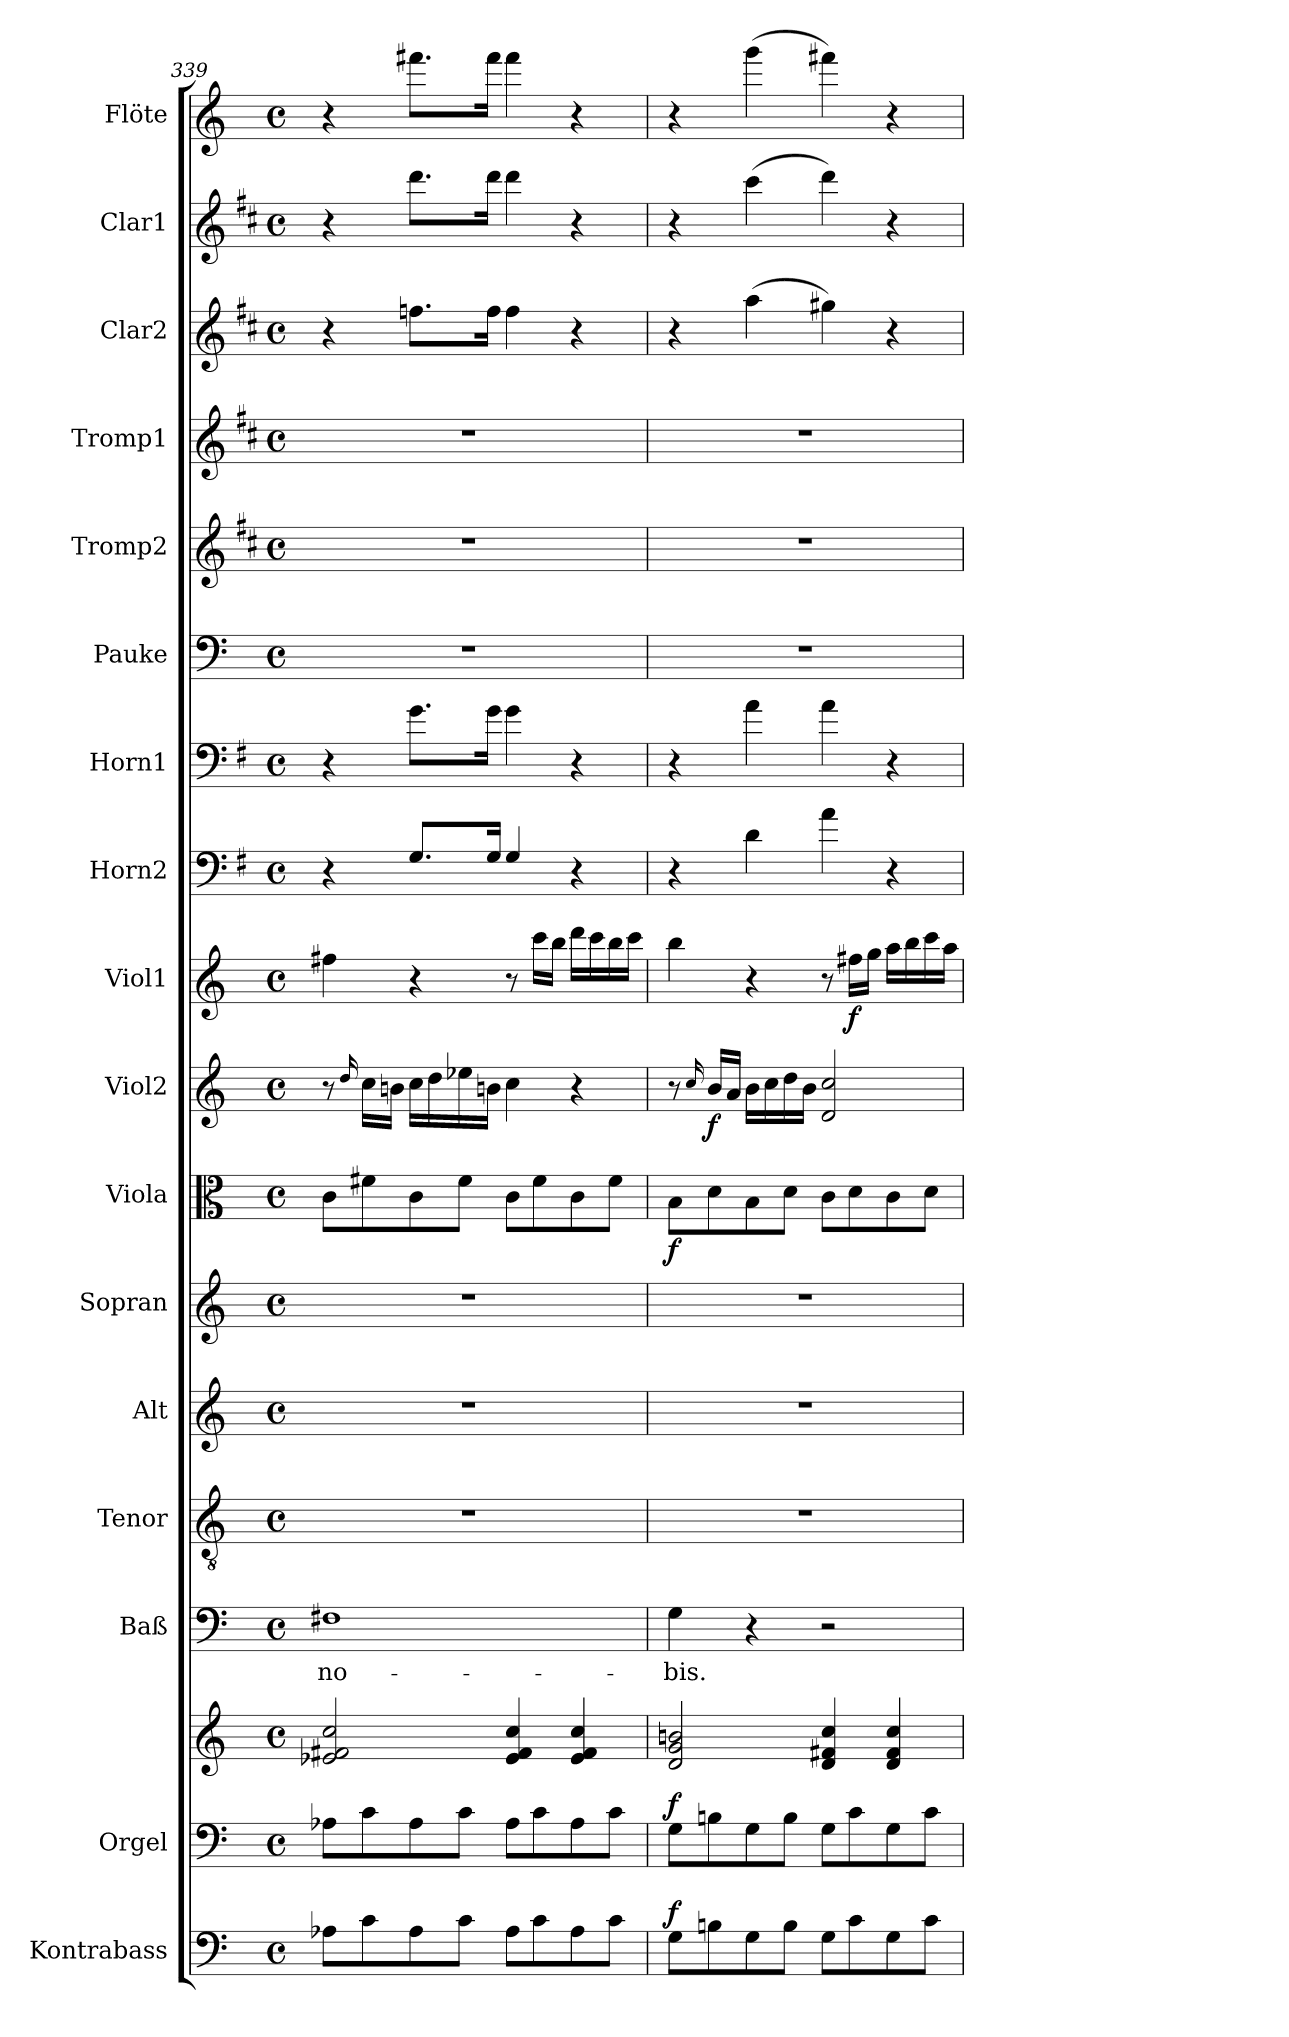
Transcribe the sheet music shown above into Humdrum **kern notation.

**kern	**dynam	**kern	**kern	**dynam	**kern	**text	**kern	**kern	**kern	**kern	**dynam	**kern	**dynam	**kern	**dynam	**kern	**kern	**kern	**kern	**kern	**kern	**kern	**kern
*part17	*part17	*part16	*part16	*part16	*part15	*part15	*part14	*part13	*part12	*part11	*part11	*part10	*part10	*part9	*part9	*part8	*part7	*part6	*part5	*part4	*part3	*part2	*part1
*staff18	*staff18	*staff17	*staff16	*staff16/17	*staff15	*staff15	*staff14	*staff13	*staff12	*staff11	*staff11	*staff10	*staff10	*staff9	*staff9	*staff8	*staff7	*staff6	*staff5	*staff4	*staff3	*staff2	*staff1
*I"Kontrabass	*	*I"Orgel	*	*	*I"Baß	*	*I"Tenor	*I"Alt	*I"Sopran	*I"Viola	*	*I"Viol2	*	*I"Viol1	*	*I"Horn2	*I"Horn1	*I"Pauke	*I"Tromp2	*I"Tromp1	*I"Clar2	*I"Clar1	*I"Flöte
*I'Kb	*	*	*	*	*I'B	*	*I'T	*I'A	*I'S	*I'Vla	*	*I'Vl2	*	*I'Vl1	*	*I'Hr2	*I'Hr1	*I'Pk	*I'Tr2	*I'Tr1	*I'Cl2	*I'Cl1	*I'Fl
*clefF4	*	*clefF4	*clefG2	*	*clefF4	*	*clefGv2	*clefG2	*clefG2	*clefC3	*	*clefG2	*	*clefG2	*	*clefF4	*clefF4	*clefF4	*clefG2	*clefG2	*clefG2	*clefG2	*clefG2
*ITrd7c12	*	*	*	*	*	*	*	*	*	*	*	*	*	*	*	*ITrd4c7	*ITrd4c7	*	*ITrd1c2	*ITrd1c2	*ITrd1c2	*ITrd1c2	*
*k[]	*	*k[]	*k[]	*	*k[]	*	*k[]	*k[]	*k[]	*k[]	*	*k[]	*	*k[]	*	*k[]	*k[]	*k[]	*k[]	*k[]	*k[]	*k[]	*k[]
*C:	*	*C:	*C:	*	*C:	*	*C:	*C:	*C:	*C:	*	*C:	*	*C:	*	*C:	*C:	*C:	*C:	*C:	*C:	*C:	*C:
*M4/4	*	*M4/4	*M4/4	*	*M4/4	*	*M4/4	*M4/4	*M4/4	*M4/4	*	*M4/4	*	*M4/4	*	*M4/4	*M4/4	*M4/4	*M4/4	*M4/4	*M4/4	*M4/4	*M4/4
*met(c)	*	*met(c)	*met(c)	*	*met(c)	*	*met(c)	*met(c)	*met(c)	*met(c)	*	*met(c)	*	*met(c)	*	*met(c)	*met(c)	*met(c)	*met(c)	*met(c)	*met(c)	*met(c)	*met(c)
=339	=339	=339	=339	=339	=339	=339	=339	=339	=339	=339	=339	=339	=339	=339	=339	=339	=339	=339	=339	=339	=339	=339	=339
!	!	!	!	!	!	!LO:LY:b	!	!	!	!	!	!	!	!	!	!	!	!	!	!	!	!	!
8AA-X\L	.	8A-X\L	2e-X/ 2f#X/ 2cc/	.	1F#X	no-	1r	1r	1r	8c\L	.	8r	.	4ff#X\	.	4r	4r	1r	1r	1r	4r	4r	4r
.	.	.	.	.	.	.	.	.	.	.	.	16qqdd/	.	.	.	.	.	.	.	.	.	.	.
8C\	.	8c\	.	.	.	.	.	.	.	8f#X\	.	16cc\LL	.	.	.	.	.	.	.	.	.	.	.
.	.	.	.	.	.	.	.	.	.	.	.	16bn\JJ	.	.	.	.	.	.	.	.	.	.	.
8AA-\	.	8A-\	.	.	.	.	.	.	.	8c\	.	16cc\LL	.	4r	.	8.C/L	8.c\L	.	.	.	8.ee-X\L	8.ccc\L	8.fff#X\L
.	.	.	.	.	.	.	.	.	.	.	.	16dd\	.	.	.	.	.	.	.	.	.	.	.
8C\J	.	8c\J	.	.	.	.	.	.	.	8f#\J	.	16ee-X\	.	.	.	.	.	.	.	.	.	.	.
.	.	.	.	.	.	.	.	.	.	.	.	16bn\JJ	.	.	.	16C/Jk	16c\Jk	.	.	.	16ee-\Jk	16ccc\Jk	16fff#\Jk
8AA-\L	.	8A-\L	4e-/ 4f#/ 4cc/	.	.	.	.	.	.	8c\L	.	4cc\	.	8r	.	4C/	4c\	.	.	.	4ee-\	4ccc\	4fff#\
8C\	.	8c\	.	.	.	.	.	.	.	8f#\	.	.	.	16ccc\LL	.	.	.	.	.	.	.	.	.
.	.	.	.	.	.	.	.	.	.	.	.	.	.	16bb\JJ	.	.	.	.	.	.	.	.	.
8AA-\	.	8A-\	4e-/ 4f#/ 4cc/	.	.	.	.	.	.	8c\	.	4r	.	16ddd\LL	.	4r	4r	.	.	.	4r	4r	4r
.	.	.	.	.	.	.	.	.	.	.	.	.	.	16ccc\	.	.	.	.	.	.	.	.	.
8C\J	.	8c\J	.	.	.	.	.	.	.	8f#\J	.	.	.	16bb\	.	.	.	.	.	.	.	.	.
.	.	.	.	.	.	.	.	.	.	.	.	.	.	16ccc\JJ	.	.	.	.	.	.	.	.	.
!!LO:PB:g=z
=340	=340	=340	=340	=340	=340	=340	=340	=340	=340	=340	=340	=340	=340	=340	=340	=340	=340	=340	=340	=340	=340	=340	=340
!	!LO:DY:a	!	!	!LO:DY:a=2	!	!LO:LY:b	!	!	!	!	!LO:DY:b	!	!	!	!	!	!	!	!	!	!	!	!
8GG\L	f	8G\L	2d/ 2g/ 2bn/	f	4G\	-bis.	1r	1r	1r	8B\L	f	8r	.	4bb\	.	4r	4r	1r	1r	1r	4r	4r	4r
.	.	.	.	.	.	.	.	.	.	.	.	16qqcc/	.	.	.	.	.	.	.	.	.	.	.
!	!	!	!	!	!	!	!	!	!	!	!	!	!LO:DY:b	!	!	!	!	!	!	!	!	!	!
8BBn\	.	8Bn\	.	.	.	.	.	.	.	8d\	.	16b/LL	f	.	.	.	.	.	.	.	.	.	.
.	.	.	.	.	.	.	.	.	.	.	.	16a/JJ	.	.	.	.	.	.	.	.	.	.	.
8GG\	.	8G\	.	.	4r	.	.	.	.	8B\	.	16b\LL	.	4r	.	4G\	4d\	.	.	.	(>4gg\	(>4bb\	(>4ggg\
.	.	.	.	.	.	.	.	.	.	.	.	16cc\	.	.	.	.	.	.	.	.	.	.	.
8BB\J	.	8B\J	.	.	.	.	.	.	.	8d\J	.	16dd\	.	.	.	.	.	.	.	.	.	.	.
.	.	.	.	.	.	.	.	.	.	.	.	16b\JJ	.	.	.	.	.	.	.	.	.	.	.
8GG\L	.	8G\L	4d/ 4f#X/ 4cc/	.	2r	.	.	.	.	8c\L	.	2d/ 2cc/	.	8r	.	4d\	4d\	.	.	.	4ff#X\)	4ccc\)	4fff#X\)
!	!	!	!	!	!	!	!	!	!	!	!	!	!	!	!LO:DY:b	!	!	!	!	!	!	!	!
8C\	.	8c\	.	.	.	.	.	.	.	8d\	.	.	.	16ff#X\LL	f	.	.	.	.	.	.	.	.
.	.	.	.	.	.	.	.	.	.	.	.	.	.	16gg\JJ	.	.	.	.	.	.	.	.	.
8GG\	.	8G\	4d/ 4f#/ 4cc/	.	.	.	.	.	.	8c\	.	.	.	16aa\LL	.	4r	4r	.	.	.	4r	4r	4r
.	.	.	.	.	.	.	.	.	.	.	.	.	.	16bb\	.	.	.	.	.	.	.	.	.
8C\J	.	8c\J	.	.	.	.	.	.	.	8d\J	.	.	.	16ccc\	.	.	.	.	.	.	.	.	.
.	.	.	.	.	.	.	.	.	.	.	.	.	.	16aa\JJ	.	.	.	.	.	.	.	.	.
=	=	=	=	=	=	=	=	=	=	=	=	=	=	=	=	=	=	=	=	=	=	=	=
*-	*-	*-	*-	*-	*-	*-	*-	*-	*-	*-	*-	*-	*-	*-	*-	*-	*-	*-	*-	*-	*-	*-	*-
